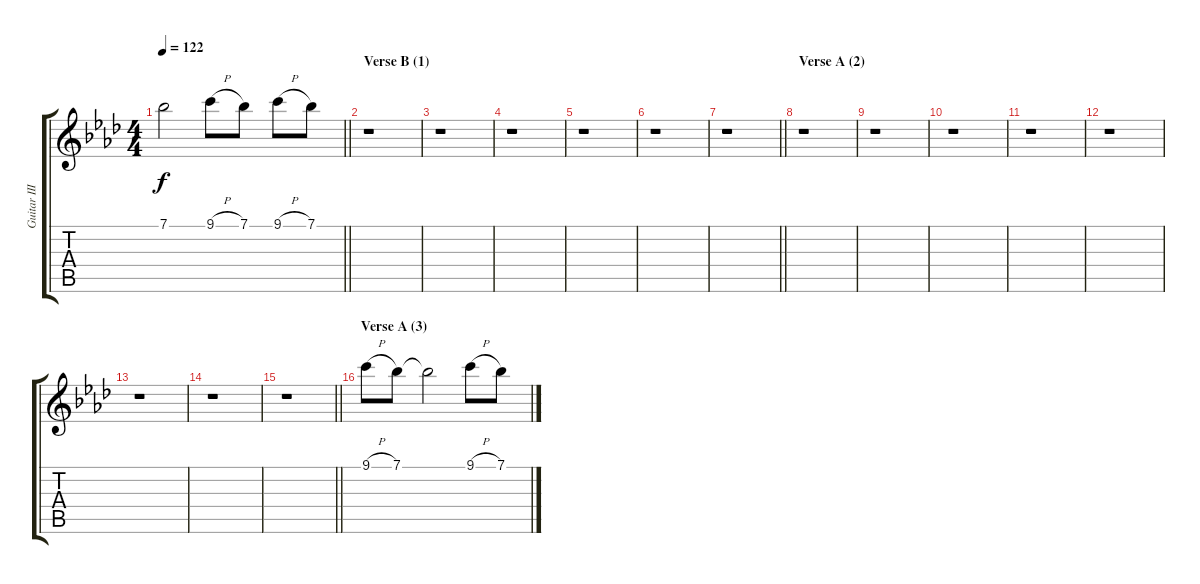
\track ("Guitar III" "Guitar III") {instrument overdrivenguitar}
\staff {score tabs}
\tuning (Eb4 Bb3 Gb3 Db3 Ab2 Db2) {hide}
\ts (4 4)
\tempo 122
\clef g2
\barLineRight lightlight
\ks ab
7.1{t}.2{dy f} 9.1{h}.8 7.1.8 9.1{h}.8 7.1.8 |
\section ("" "Verse B (1)")
r.1 |
r.1 |
r.1 |
r.1 |
r.1 |
\barLineRight lightlight
r.1 |
\section ("" "Verse A (2)")
r.1 |
r.1 |
r.1 |
r.1 |
r.1 |
r.1 |
r.1 |
\barLineRight lightlight
r.1 |
\section ("" "Verse A (3)")
9.1{h}.8 7.1.8 7.1{t}.2 9.1{h}.8 7.1.8
